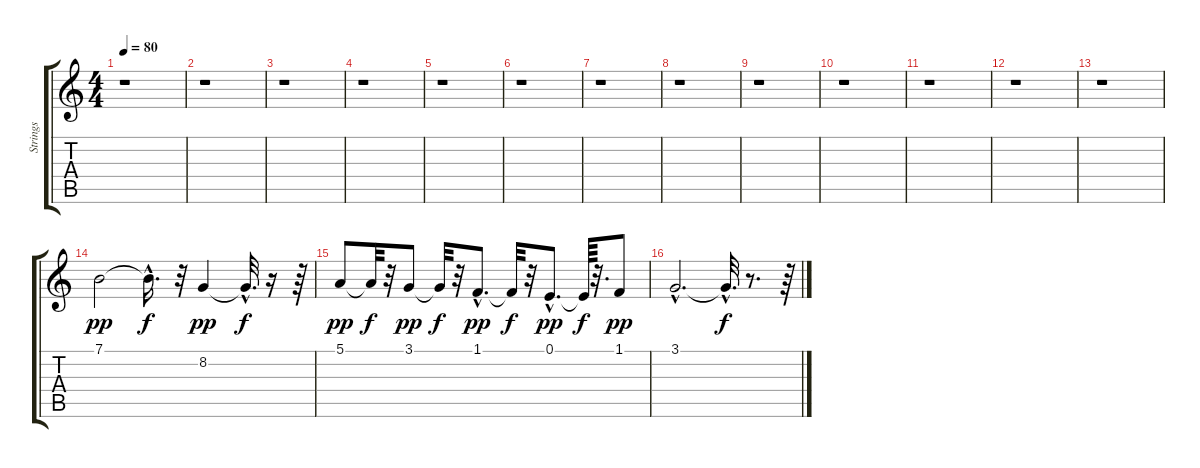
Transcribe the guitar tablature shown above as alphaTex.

\track ("Strings" "Strings") {instrument stringensemble1}
\staff {score tabs}
\tuning (E4 B3 G3 D3 A2 E2) {hide}
\ts (4 4)
\tempo 80
\clef g2
\ks c
r.1{dy pp} |
r.1 |
r.1 |
r.1 |
r.1 |
r.1 |
r.1 |
r.1 |
r.1 |
r.1 |
r.1 |
r.1 |
r.1 |
7.1.2 7.1{hac t}.16{d dy f} r.32 8.2.4{dy pp} 8.2{hac t}.32{d dy f} r.16 r.64 |
5.1.8{dy pp} 5.1{t}.32{dy f} r.32 3.1.8{dy pp} 3.1{t}.32{dy f} r.32 1.1{hac}.8{d dy pp} 1.1{t}.32{dy f} r.32 0.1{hac}.8{d dy pp} 0.1{t}.64{dy f} r.32{d} 1.1.8{dy pp} |
3.1{hac}.2{d} 3.1{hac t}.32{d dy f} r.8{d} r.64
